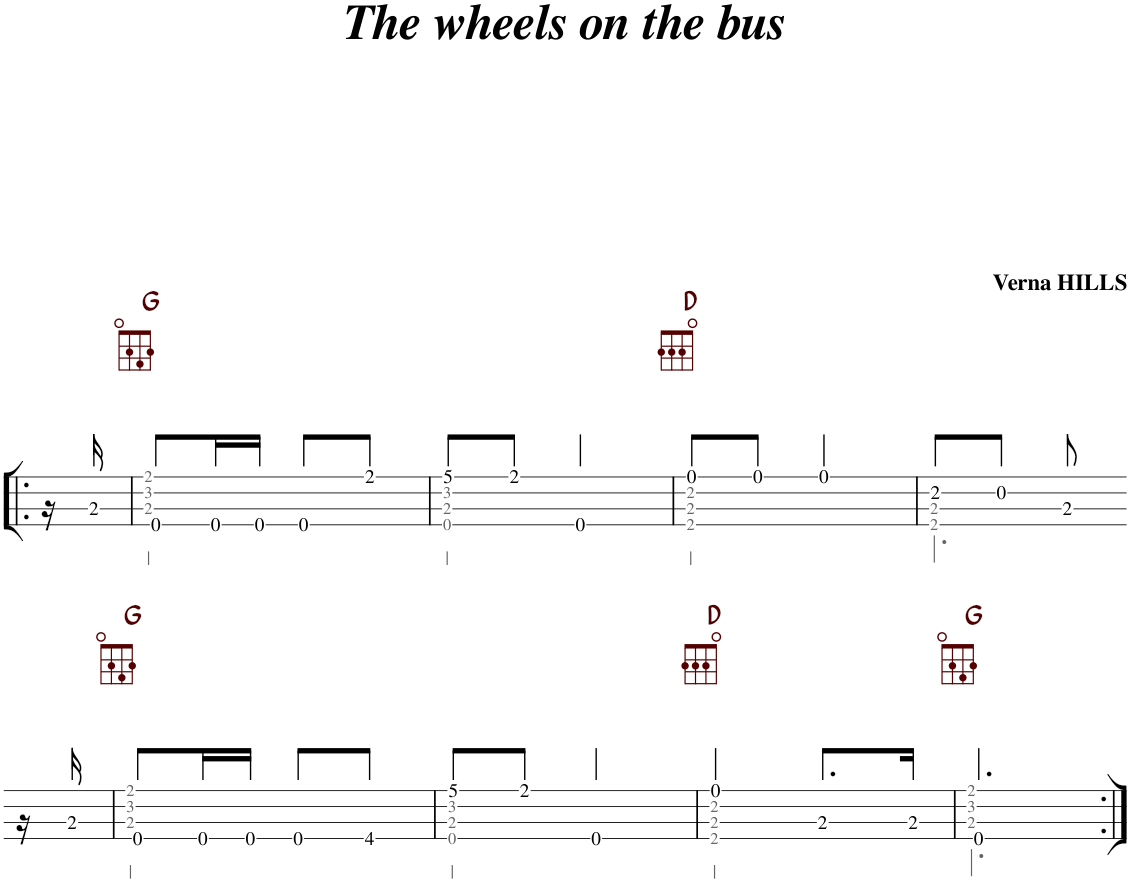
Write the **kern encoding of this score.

**kern	**harte
*part1	*part1
*staff1	*
*I"Ukulélé [Tablature]	*
*stria4	*
*k[]	*
*M2/4	*
=1!|:	=1!|:
16r	.
16d/	.
=2	=2
*^	*
8g/L	2d!i\ 2g!i\ 2b!i\	G:maj
16g/L	.	.
16g/JJ	.	.
8g/L	.	.
8b/J	.	.
=3	=3	=3
8dd/L	2g!i\ 2d!i\ 2g!i\	.
8b/J	.	.
4g/	.	.
=4	=4	=4
8a/L	2a!i\ 2d!i\ 2f#!i\	D:maj
8a/J	.	.
4a/	.	.
=5	=5	=5
8f#/L	4.a!i\ 4.d!i\	.
8e/J	.	.
8d/	.	.
*v	*v	*
!!LO:LB:g=z
=6-	=6-
16r	.
16d/	.
=7	=7
*^	*
8g/L	2d!i\ 2g!i\ 2b!i\	G:maj
16g/L	.	.
16g/JJ	.	.
8g/L	.	.
8b/J	.	.
=8	=8	=8
8dd/L	2g!i\ 2d!i\ 2g!i\	.
8b/J	.	.
4g/	.	.
=9	=9	=9
4a/	2a!i\ 2d!i\ 2f#!i\	D:maj
8.d/L	.	.
16d/Jk	.	.
=10	=10	=10
4.g/	4.d!i\ 4.g!i\ 4.b!i\	G:maj
*v	*v	*
=:|!	=:|!
*-	*-
